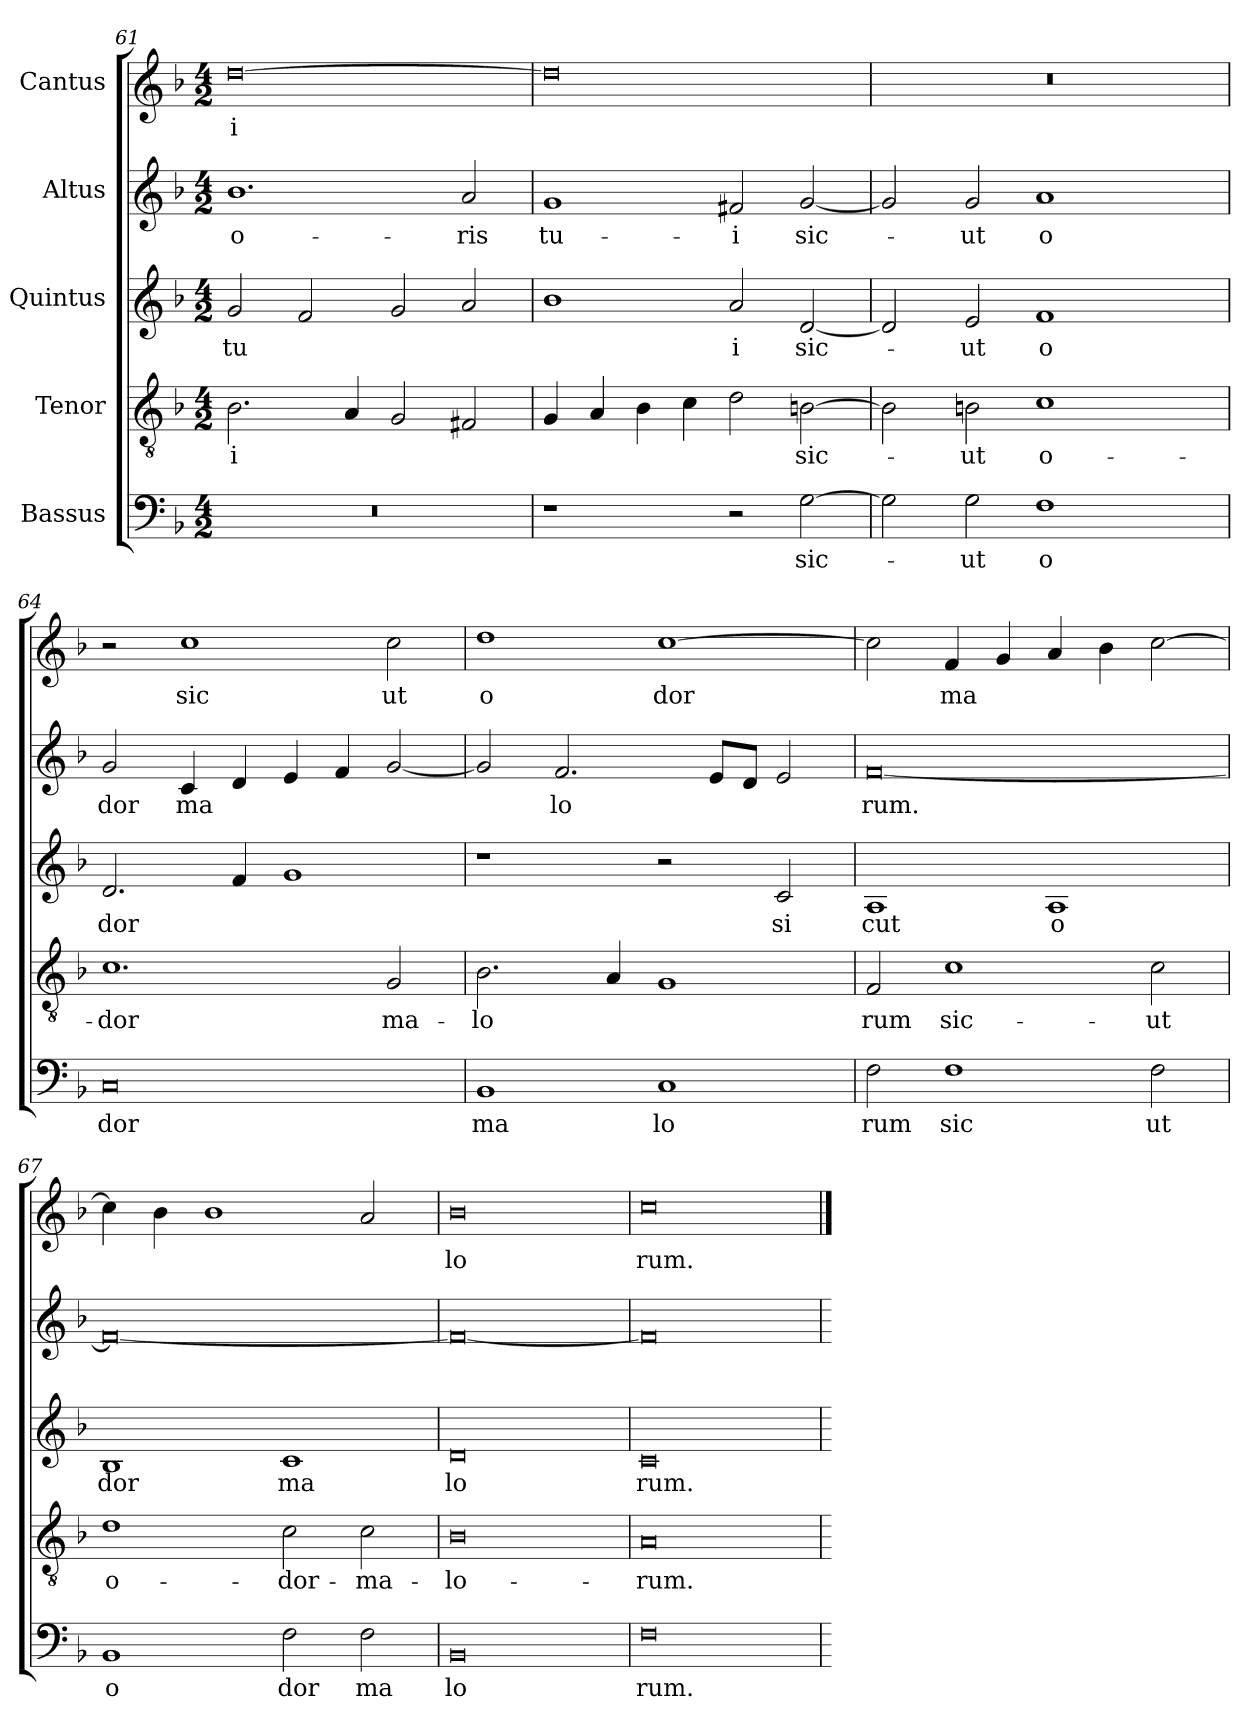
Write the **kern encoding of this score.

**kern	**text	**kern	**text	**kern	**text	**kern	**text	**kern	**text
*part5	*part5	*part4	*part4	*part3	*part3	*part2	*part2	*part1	*part1
*staff5	*staff5	*staff4	*staff4	*staff3	*staff3	*staff2	*staff2	*staff1	*staff1
*I"Bassus	*	*I"Tenor	*	*I"Quintus	*	*I"Altus	*	*I"Cantus	*
*clefF4	*	*clefGv2	*	*clefG2	*	*clefG2	*	*clefG2	*
*k[b-]	*	*k[b-]	*	*k[b-]	*	*k[b-]	*	*k[b-]	*
*F:	*	*F:	*	*F:	*	*F:	*	*F:	*
*M4/2	*	*M4/2	*	*M4/2	*	*M4/2	*	*M4/2	*
=61	=61	=61	=61	=61	=61	=61	=61	=61	=61
!	!	!	!LO:LY:b:rj	!	!LO:LY:b:cj	!	!LO:LY:b:cj	!	!LO:LY:b:rj
0r	.	2.B-\	-i	2g/	tu	1.b-	o-	[>0dd	-i
.	.	.	.	2f/	.	.	.	.	.
.	.	4A/	.	.	.	.	.	.	.
.	.	2G/	.	2g/	.	.	.	.	.
!	!	!	!	!	!	!	!LO:LY:b:cj	!	!
.	.	2F#X/	.	2a/	.	2a/	-ris	.	.
=62	=62	=62	=62	=62	=62	=62	=62	=62	=62
!	!	!	!	!	!	!	!LO:LY:b:cj	!	!
1r	.	4G/	.	1b-	.	1g	tu-	0dd]	.
.	.	4A/	.	.	.	.	.	.	.
.	.	4B-\	.	.	.	.	.	.	.
.	.	4c\	.	.	.	.	.	.	.
!	!	!	!	!	!LO:LY:b:cj	!	!LO:LY:b:cj	!	!
2r	.	2d\	.	2a/	i	2f#X/	-i	.	.
!	!LO:LY:b:cj	!	!LO:LY:b:cj	!	!LO:LY:b:cj	!	!LO:LY:b:cj	!	!
[>2G\	sic-	[>2Bn\	sic-	[>2d/	sic-	[>2g/	sic-	.	.
!!LO:LB:g=z
=63	=63	=63	=63	=63	=63	=63	=63	=63	=63
*	*	*^	*	*	*	*^	*	*	*
2G\]	.	2Bn\]	32.ryy	.	2d/]	.	2g/]	32.ryy	.	0r	.
.	.	.	1ryy	.	.	.	.	1ryy	.	.	.
!	!LO:LY:b:cj	!	!	!LO:LY:b:cj	!	!LO:LY:b:cj	!	!	!LO:LY:b:cj	!	!
2G\	-ut	2Bn\	.	-ut	2e/	-ut	2g/	.	-ut	.	.
!	!LO:LY:b:cj	!	!	!LO:LY:b:cj	!	!LO:LY:b:cj	!	!	!LO:LY:b:cj	!	!
1F	o	1c	.	o-	1f	o	1a	.	o	.	.
.	.	.	2ryy	.	.	.	.	2ryy	.	.	.
.	.	.	4ryy	.	.	.	.	4ryy	.	.	.
.	.	.	8ryy	.	.	.	.	8ryy	.	.	.
.	.	.	16ryy	.	.	.	.	16ryy	.	.	.
.	.	.	64ryy	.	.	.	.	64ryy	.	.	.
=64	=64	=64	=64	=64	=64	=64	=64	=64	=64	=64	=64
!	!LO:LY:b:cj	!	!	!LO:LY:b:cj	!	!LO:LY:b	!	!	!LO:LY:b:cj	!	!
*	*	*v	*v	*	*	*	*v	*v	*	*	*
0C	dor	1.c	-dor	2.d/	dor	2g/	dor	2r	.
!	!	!	!	!	!	!	!LO:LY:b	!	!LO:LY:b:cj
.	.	.	.	.	.	4c/	ma	1cc	sic
.	.	.	.	4f/	.	4d/	.	.	.
.	.	.	.	1g	.	4e/	.	.	.
.	.	.	.	.	.	4f/	.	.	.
!	!	!	!LO:LY:b:cj	!	!	!	!	!	!LO:LY:b:cj
.	.	2G/	ma-	.	.	[<2g/	.	2cc\	ut
=65	=65	=65	=65	=65	=65	=65	=65	=65	=65
!	!LO:LY:b:cj	!	!LO:LY:b:cj	!	!	!	!	!	!LO:LY:b:cj
1BB-	ma	2.B-\	-lo	1r	.	2g/]	.	1dd	o
!	!	!	!	!	!	!	!LO:LY:b:cj	!	!
.	.	.	.	.	.	2.f/	lo	.	.
.	.	4A/	.	.	.	.	.	.	.
!	!LO:LY:b:cj	!	!	!	!	!	!	!	!LO:LY:b:cj
1C	lo	1G	.	2r	.	.	.	[>1cc	dor
.	.	.	.	.	.	8e/L	.	.	.
.	.	.	.	.	.	8d/J	.	.	.
!	!	!	!	!	!LO:LY:b:cj	!	!	!	!
.	.	.	.	2c/	si	2e/	.	.	.
=66	=66	=66	=66	=66	=66	=66	=66	=66	=66
!	!LO:LY:b:cj	!	!LO:LY:b:cj	!	!LO:LY:b:cj	!	!LO:LY:b:cj	!	!
2F\	rum	2F/	rum	1A	cut	[<0f	rum.	2cc\]	.
!	!LO:LY:b:cj	!	!LO:LY:b:cj	!	!	!	!	!	!LO:LY:b
1F	sic	1c	sic-	.	.	.	.	4f/	ma
.	.	.	.	.	.	.	.	4g/	.
!	!	!	!	!	!LO:LY:b:cj	!	!	!	!
.	.	.	.	1A	o	.	.	4a/	.
.	.	.	.	.	.	.	.	4b-\	.
!	!LO:LY:b:cj	!	!LO:LY:b:cj	!	!	!	!	!	!
2F\	ut	2c\	-ut	.	.	.	.	[>2cc\	.
=67	=67	=67	=67	=67	=67	=67	=67	=67	=67
!	!LO:LY:b:cj	!	!LO:LY:b:cj	!	!LO:LY:b:cj	!	!	!	!
1BB-	o	1d	o-	1B-	dor	0f_<	.	4cc\]	.
.	.	.	.	.	.	.	.	4b-\	.
.	.	.	.	.	.	.	.	1b-	.
!	!LO:LY:b:cj	!	!LO:LY:b:cj	!	!LO:LY:b:cj	!	!	!	!
2F\	dor	2c\	-dor-	1c	ma	.	.	.	.
!	!LO:LY:b:cj	!	!LO:LY:b:cj	!	!	!	!	!	!
2F\	ma	2c\	-ma-	.	.	.	.	2a/	.
=68	=68	=68	=68	=68	=68	=68	=68	=68	=68
!	!LO:LY:b:cj	!	!LO:LY:b:cj	!	!LO:LY:b:cj	!	!	!	!LO:LY:b:cj
0BB-	lo	0B-	-lo-	0d	lo	0f_<	.	0b-	lo
=69	=69	=69	=69	=69	=69	=69	=69	=69	=69
!	!LO:LY:b:cj	!	!LO:LY:b:cj	!	!LO:LY:b:cj	!	!	!	!LO:LY:b:cj
0F	rum.	0A	-rum.	0c	rum.	0f]	.	0cc	rum.
=	==	=	==	=	==	=	==	==	==
*-	*-	*-	*-	*-	*-	*-	*-	*-	*-
